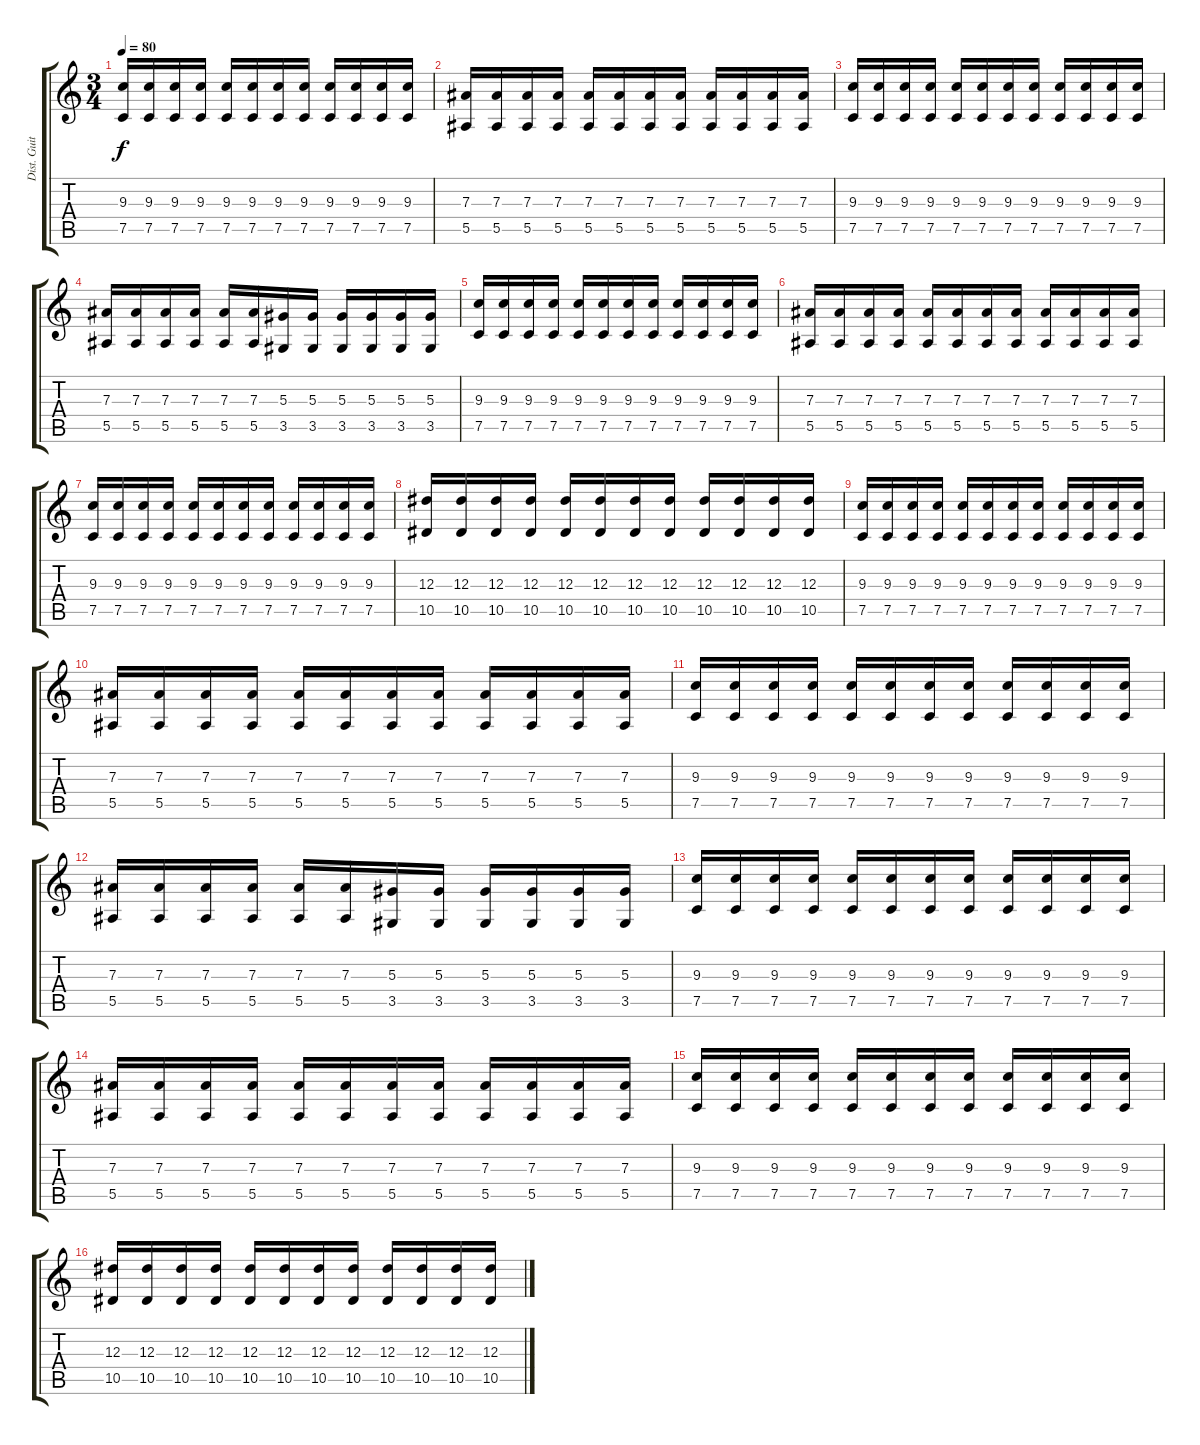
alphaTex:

\track ("Dist. Guitar Lead" "Dist. Guit") {instrument distortionguitar}
\staff {score tabs}
\tuning (C4 G3 Eb3 Bb2 F2 C2) {hide}
\ts (3 4)
\tempo 80
\clef g2
\ks c
(9.3 7.5).16{dy f} (9.3 7.5).16 (9.3 7.5).16 (9.3 7.5).16 (9.3 7.5).16 (9.3 7.5).16 (9.3 7.5).16 (9.3 7.5).16 (9.3 7.5).16 (9.3 7.5).16 (9.3 7.5).16 (9.3 7.5).16 |
(7.3 5.5).16 (7.3 5.5).16 (7.3 5.5).16 (7.3 5.5).16 (7.3 5.5).16 (7.3 5.5).16 (7.3 5.5).16 (7.3 5.5).16 (7.3 5.5).16 (7.3 5.5).16 (7.3 5.5).16 (7.3 5.5).16 |
(9.3 7.5).16 (9.3 7.5).16 (9.3 7.5).16 (9.3 7.5).16 (9.3 7.5).16 (9.3 7.5).16 (9.3 7.5).16 (9.3 7.5).16 (9.3 7.5).16 (9.3 7.5).16 (9.3 7.5).16 (9.3 7.5).16 |
(7.3 5.5).16 (7.3 5.5).16 (7.3 5.5).16 (7.3 5.5).16 (7.3 5.5).16 (7.3 5.5).16 (5.3 3.5).16 (5.3 3.5).16 (5.3 3.5).16 (5.3 3.5).16 (5.3 3.5).16 (5.3 3.5).16 |
(9.3 7.5).16 (9.3 7.5).16 (9.3 7.5).16 (9.3 7.5).16 (9.3 7.5).16 (9.3 7.5).16 (9.3 7.5).16 (9.3 7.5).16 (9.3 7.5).16 (9.3 7.5).16 (9.3 7.5).16 (9.3 7.5).16 |
(7.3 5.5).16 (7.3 5.5).16 (7.3 5.5).16 (7.3 5.5).16 (7.3 5.5).16 (7.3 5.5).16 (7.3 5.5).16 (7.3 5.5).16 (7.3 5.5).16 (7.3 5.5).16 (7.3 5.5).16 (7.3 5.5).16 |
(9.3 7.5).16 (9.3 7.5).16 (9.3 7.5).16 (9.3 7.5).16 (9.3 7.5).16 (9.3 7.5).16 (9.3 7.5).16 (9.3 7.5).16 (9.3 7.5).16 (9.3 7.5).16 (9.3 7.5).16 (9.3 7.5).16 |
(12.3 10.5).16 (12.3 10.5).16 (12.3 10.5).16 (12.3 10.5).16 (12.3 10.5).16 (12.3 10.5).16 (12.3 10.5).16 (12.3 10.5).16 (12.3 10.5).16 (12.3 10.5).16 (12.3 10.5).16 (12.3 10.5).16 |
(9.3 7.5).16 (9.3 7.5).16 (9.3 7.5).16 (9.3 7.5).16 (9.3 7.5).16 (9.3 7.5).16 (9.3 7.5).16 (9.3 7.5).16 (9.3 7.5).16 (9.3 7.5).16 (9.3 7.5).16 (9.3 7.5).16 |
(7.3 5.5).16 (7.3 5.5).16 (7.3 5.5).16 (7.3 5.5).16 (7.3 5.5).16 (7.3 5.5).16 (7.3 5.5).16 (7.3 5.5).16 (7.3 5.5).16 (7.3 5.5).16 (7.3 5.5).16 (7.3 5.5).16 |
(9.3 7.5).16 (9.3 7.5).16 (9.3 7.5).16 (9.3 7.5).16 (9.3 7.5).16 (9.3 7.5).16 (9.3 7.5).16 (9.3 7.5).16 (9.3 7.5).16 (9.3 7.5).16 (9.3 7.5).16 (9.3 7.5).16 |
(7.3 5.5).16 (7.3 5.5).16 (7.3 5.5).16 (7.3 5.5).16 (7.3 5.5).16 (7.3 5.5).16 (5.3 3.5).16 (5.3 3.5).16 (5.3 3.5).16 (5.3 3.5).16 (5.3 3.5).16 (5.3 3.5).16 |
(9.3 7.5).16 (9.3 7.5).16 (9.3 7.5).16 (9.3 7.5).16 (9.3 7.5).16 (9.3 7.5).16 (9.3 7.5).16 (9.3 7.5).16 (9.3 7.5).16 (9.3 7.5).16 (9.3 7.5).16 (9.3 7.5).16 |
(7.3 5.5).16 (7.3 5.5).16 (7.3 5.5).16 (7.3 5.5).16 (7.3 5.5).16 (7.3 5.5).16 (7.3 5.5).16 (7.3 5.5).16 (7.3 5.5).16 (7.3 5.5).16 (7.3 5.5).16 (7.3 5.5).16 |
(9.3 7.5).16 (9.3 7.5).16 (9.3 7.5).16 (9.3 7.5).16 (9.3 7.5).16 (9.3 7.5).16 (9.3 7.5).16 (9.3 7.5).16 (9.3 7.5).16 (9.3 7.5).16 (9.3 7.5).16 (9.3 7.5).16 |
(12.3 10.5).16 (12.3 10.5).16 (12.3 10.5).16 (12.3 10.5).16 (12.3 10.5).16 (12.3 10.5).16 (12.3 10.5).16 (12.3 10.5).16 (12.3 10.5).16 (12.3 10.5).16 (12.3 10.5).16 (12.3 10.5).16
